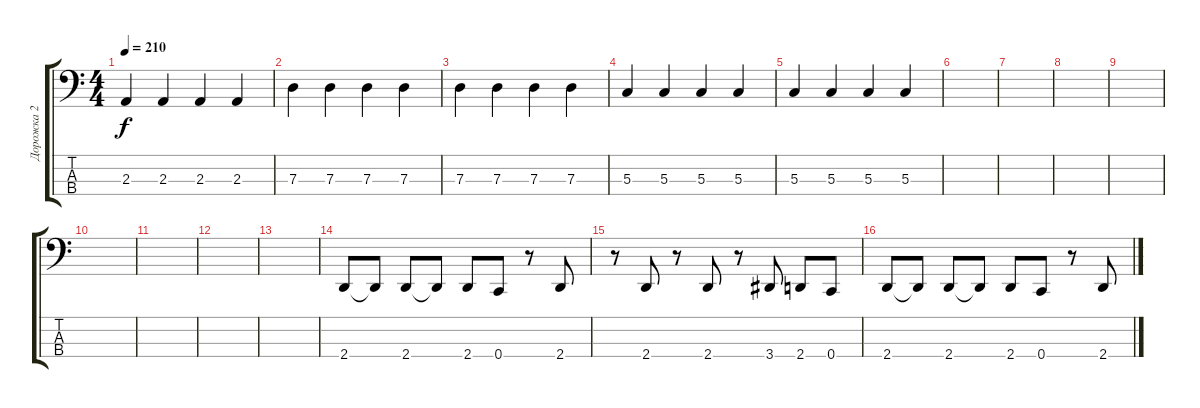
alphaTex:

\track ("Дорожка 2" "Дорожка 2") {instrument electricbassfinger}
\staff {score tabs}
\tuning (F2 C2 G1 C1) {hide}
\ts (4 4)
\tempo 210
\clef f4
\ks c
2.3.4{dy f} 2.3.4 2.3.4 2.3.4 |
7.3.4 7.3.4 7.3.4 7.3.4 |
7.3.4 7.3.4 7.3.4 7.3.4 |
5.3.4 5.3.4 5.3.4 5.3.4 |
5.3.4 5.3.4 5.3.4 5.3.4 |
|
|
|
|
|
|
|
|
2.4.8 2.4{t}.8 2.4.8 2.4{t}.8 2.4.8 0.4.8 r.8 2.4.8 |
r.8 2.4.8 r.8 2.4.8 r.8 3.4.8 2.4.8 0.4.8 |
2.4.8 2.4{t}.8 2.4.8 2.4{t}.8 2.4.8 0.4.8 r.8 2.4.8
